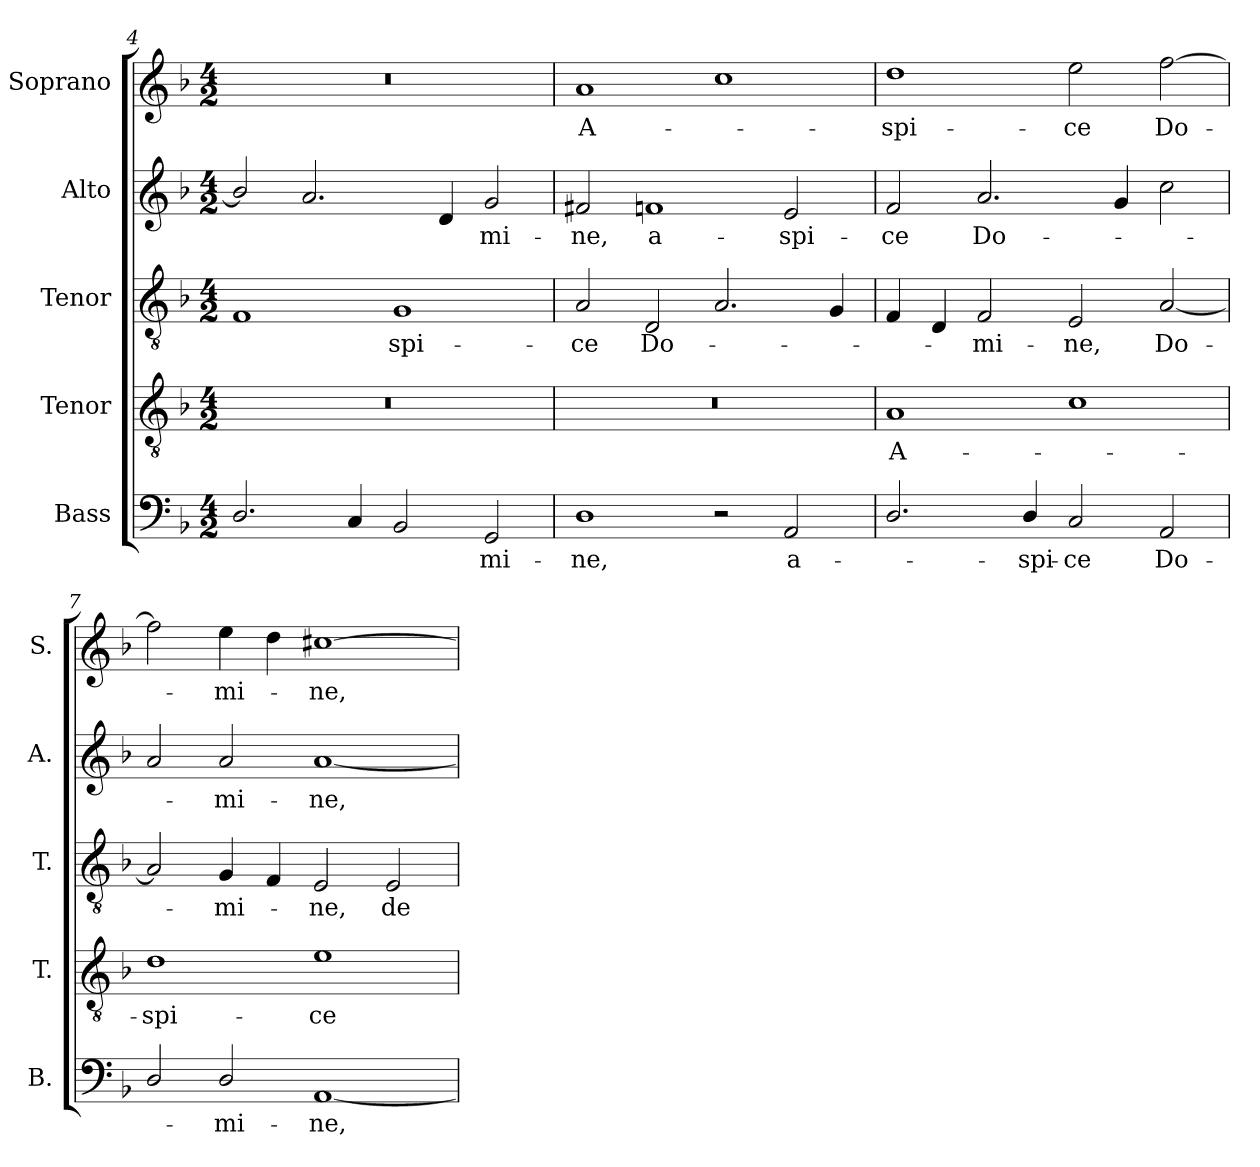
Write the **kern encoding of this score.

**kern	**text	**kern	**text	**kern	**text	**kern	**text	**kern	**text
*part5	*part5	*part4	*part4	*part3	*part3	*part2	*part2	*part1	*part1
*staff5	*staff5	*staff4	*staff4	*staff3	*staff3	*staff2	*staff2	*staff1	*staff1
*I"Bass	*	*I"Tenor	*	*I"Tenor	*	*I"Alto	*	*I"Soprano	*
*I'B.	*	*I'T.	*	*I'T.	*	*I'A.	*	*I'S.	*
*clefF4	*	*clefGv2	*	*clefGv2	*	*clefG2	*	*clefG2	*
*	*	*ITrd7c12	*	*ITrd7c12	*	*	*	*	*
*k[b-]	*	*k[b-]	*	*k[b-]	*	*k[b-]	*	*k[b-]	*
*F:	*	*F:	*	*F:	*	*F:	*	*F:	*
*M4/2	*	*M4/2	*	*M4/2	*	*M4/2	*	*M4/2	*
=4	=4	=4	=4	=4	=4	=4	=4	=4	=4
!	!	!LO:N:vis=1	!	!	!	!	!	!LO:N:vis=1	!
2.Di/	.	0r	.	1FFi	.	2b-i/]	.	0r	.
.	.	.	.	.	.	2.ai/	.	.	.
4Ci/	.	.	.	.	.	.	.	.	.
!	!	!	!	!	!LO:LY:b:color=#000000	!	!	!	!
2BB-i/	.	.	.	1GGi	-spi-	.	.	.	.
.	.	.	.	.	.	4di/	.	.	.
!	!LO:LY:b:color=#000000	!	!	!	!	!	!	!	!
!	!	!	!	!	!	!	!LO:LY:b:color=#000000	!	!
2GGi/	-mi-	.	.	.	.	2gi/	-mi-	.	.
!!LO:LB:g=z
=5	=5	=5	=5	=5	=5	=5	=5	=5	=5
!	!LO:LY:b:color=#000000	!LO:N:vis=1	!	!	!	!	!	!	!
!	!	!	!	!	!LO:LY:b:color=#000000	!	!	!	!
!	!	!	!	!	!	!	!LO:LY:b:color=#000000	!	!
!	!	!	!	!	!	!	!	!	!LO:LY:b:color=#000000
1Di	-ne,	0r	.	2AAi/	-ce	2f#Xi/	-ne,	1ai	A-
!	!	!	!	!	!LO:LY:b:color=#000000	!	!	!	!
!	!	!	!	!	!	!	!LO:LY:b:color=#000000	!	!
.	.	.	.	2DDi/	Do-	1fni	a-	.	.
2r	.	.	.	2.AAi/	.	.	.	1cci	.
!	!LO:LY:b:color=#000000	!	!	!	!	!	!	!	!
!	!	!	!	!	!	!	!LO:LY:b:color=#000000	!	!
2AAi/	a-	.	.	.	.	2ei/	-spi-	.	.
.	.	.	.	4GGi/	.	.	.	.	.
=6	=6	=6	=6	=6	=6	=6	=6	=6	=6
!	!	!	!LO:LY:b:color=#000000	!	!	!	!	!	!
!	!	!	!	!	!	!	!LO:LY:b:color=#000000	!	!
!	!	!	!	!	!	!	!	!	!LO:LY:b:color=#000000
2.Di/	.	1AAi	A-	4FFi/	.	2fi/	-ce	1ddi	-spi-
.	.	.	.	4DDi/	.	.	.	.	.
!	!	!	!	!	!LO:LY:b:color=#000000	!	!	!	!
!	!	!	!	!	!	!	!LO:LY:b:color=#000000	!	!
.	.	.	.	2FFi/	-mi-	2.ai/	Do-	.	.
!	!LO:LY:b:color=#000000	!	!	!	!	!	!	!	!
4Di/	-spi-	.	.	.	.	.	.	.	.
!	!LO:LY:b:color=#000000	!	!	!	!	!	!	!	!
!	!	!	!	!	!LO:LY:b:color=#000000	!	!	!	!
!	!	!	!	!	!	!	!	!	!LO:LY:b:color=#000000
2Ci/	-ce	1Ci	.	2EEi/	-ne,	.	.	2eei\	-ce
.	.	.	.	.	.	4gi/	.	.	.
!	!LO:LY:b:color=#000000	!	!	!	!	!	!	!	!
!	!	!	!	!	!LO:LY:b:color=#000000	!	!	!	!
!	!	!	!	!	!	!	!	!	!LO:LY:b:color=#000000
2AAi/	Do-	.	.	[2AAi/	Do-	2cci\	.	[2ffi\	Do-
=7	=7	=7	=7	=7	=7	=7	=7	=7	=7
!	!	!	!LO:LY:b:color=#000000	!	!	!	!	!	!
2Di/	.	1Di	-spi-	2AAi/]	.	2ai/	.	2ffi\]	.
!	!LO:LY:b:color=#000000	!	!	!	!	!	!	!	!
!	!	!	!	!	!LO:LY:b:color=#000000	!	!	!	!
!	!	!	!	!	!	!	!LO:LY:b:color=#000000	!	!
!	!	!	!	!	!	!	!	!	!LO:LY:b:color=#000000
2Di/	-mi-	.	.	4GGi/	-mi-	2ai/	-mi-	4eei\	-mi-
.	.	.	.	4FFi/	.	.	.	4ddi\	.
!	!LO:LY:b:color=#000000	!	!	!	!	!	!	!	!
!	!	!	!LO:LY:b:color=#000000	!	!	!	!	!	!
!	!	!	!	!	!LO:LY:b:color=#000000	!	!	!	!
!	!	!	!	!	!	!	!LO:LY:b:color=#000000	!	!
!	!	!	!	!	!	!	!	!	!LO:LY:b:color=#000000
[1AAi	-ne,	1Ei	-ce	2EEi/	-ne,	[1ai	-ne,	[1cc#Xi	-ne,
!	!	!	!	!	!LO:LY:b:color=#000000	!	!	!	!
.	.	.	.	2EEi/	de	.	.	.	.
=	=	=	=	=	=	=	=	=	=
*-	*-	*-	*-	*-	*-	*-	*-	*-	*-
